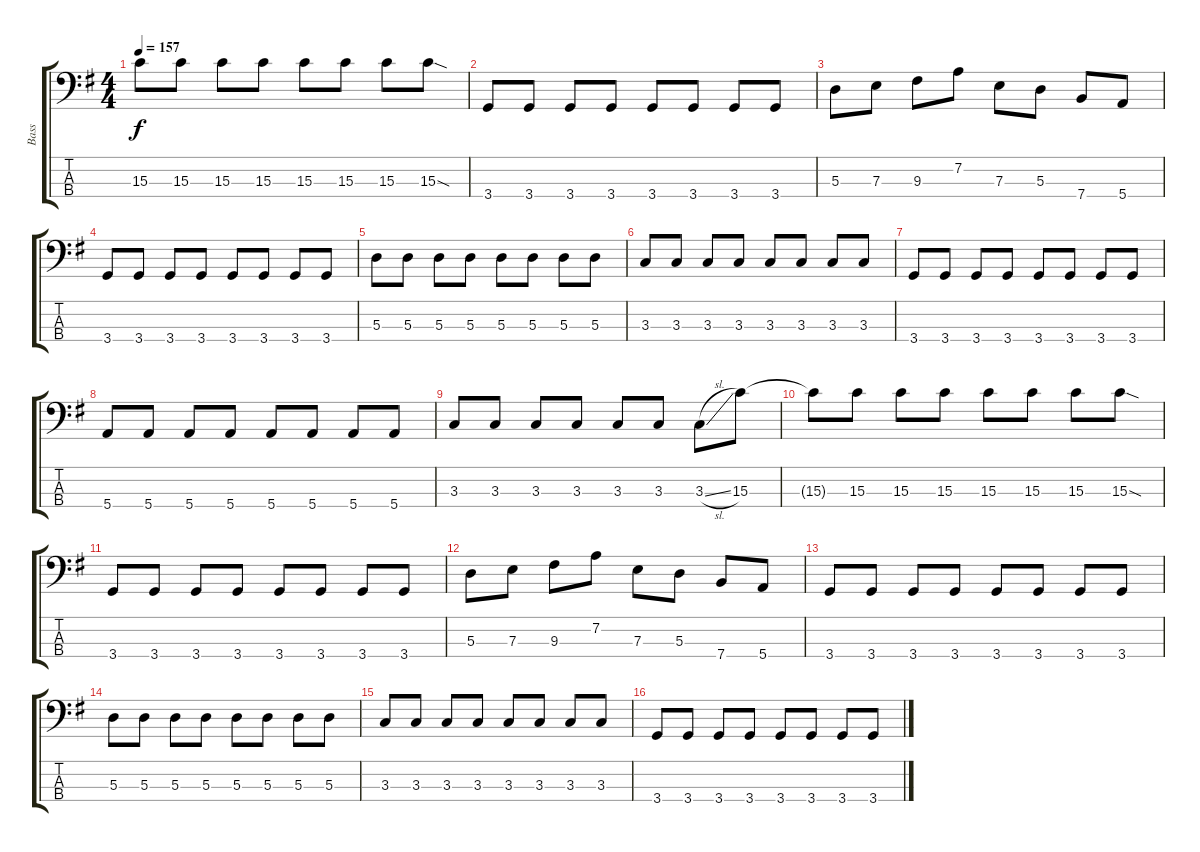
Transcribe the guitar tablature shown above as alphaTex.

\track ("Bass" "Bass") {instrument electricbassfinger}
\staff {score tabs}
\tuning (G2 D2 A1 E1) {hide}
\ts (4 4)
\tempo 157
\clef f4
\ks g
15.3{t}.8{dy f} 15.3.8 15.3.8 15.3.8 15.3.8 15.3.8 15.3.8 15.3{sod}.8 |
3.4.8 3.4.8 3.4.8 3.4.8 3.4.8 3.4.8 3.4.8 3.4.8 |
5.3.8 7.3.8 9.3.8 7.2.8 7.3.8 5.3.8 7.4.8 5.4.8 |
3.4.8 3.4.8 3.4.8 3.4.8 3.4.8 3.4.8 3.4.8 3.4.8 |
5.3.8 5.3.8 5.3.8 5.3.8 5.3.8 5.3.8 5.3.8 5.3.8 |
3.3.8 3.3.8 3.3.8 3.3.8 3.3.8 3.3.8 3.3.8 3.3.8 |
3.4.8 3.4.8 3.4.8 3.4.8 3.4.8 3.4.8 3.4.8 3.4.8 |
5.4.8 5.4.8 5.4.8 5.4.8 5.4.8 5.4.8 5.4.8 5.4.8 |
3.3.8 3.3.8 3.3.8 3.3.8 3.3.8 3.3.8 3.3{sl}.8 15.3.8 |
15.3{t}.8 15.3.8 15.3.8 15.3.8 15.3.8 15.3.8 15.3.8 15.3{sod}.8 |
3.4.8 3.4.8 3.4.8 3.4.8 3.4.8 3.4.8 3.4.8 3.4.8 |
5.3.8 7.3.8 9.3.8 7.2.8 7.3.8 5.3.8 7.4.8 5.4.8 |
3.4.8 3.4.8 3.4.8 3.4.8 3.4.8 3.4.8 3.4.8 3.4.8 |
5.3.8 5.3.8 5.3.8 5.3.8 5.3.8 5.3.8 5.3.8 5.3.8 |
3.3.8 3.3.8 3.3.8 3.3.8 3.3.8 3.3.8 3.3.8 3.3.8 |
3.4.8 3.4.8 3.4.8 3.4.8 3.4.8 3.4.8 3.4.8 3.4.8
